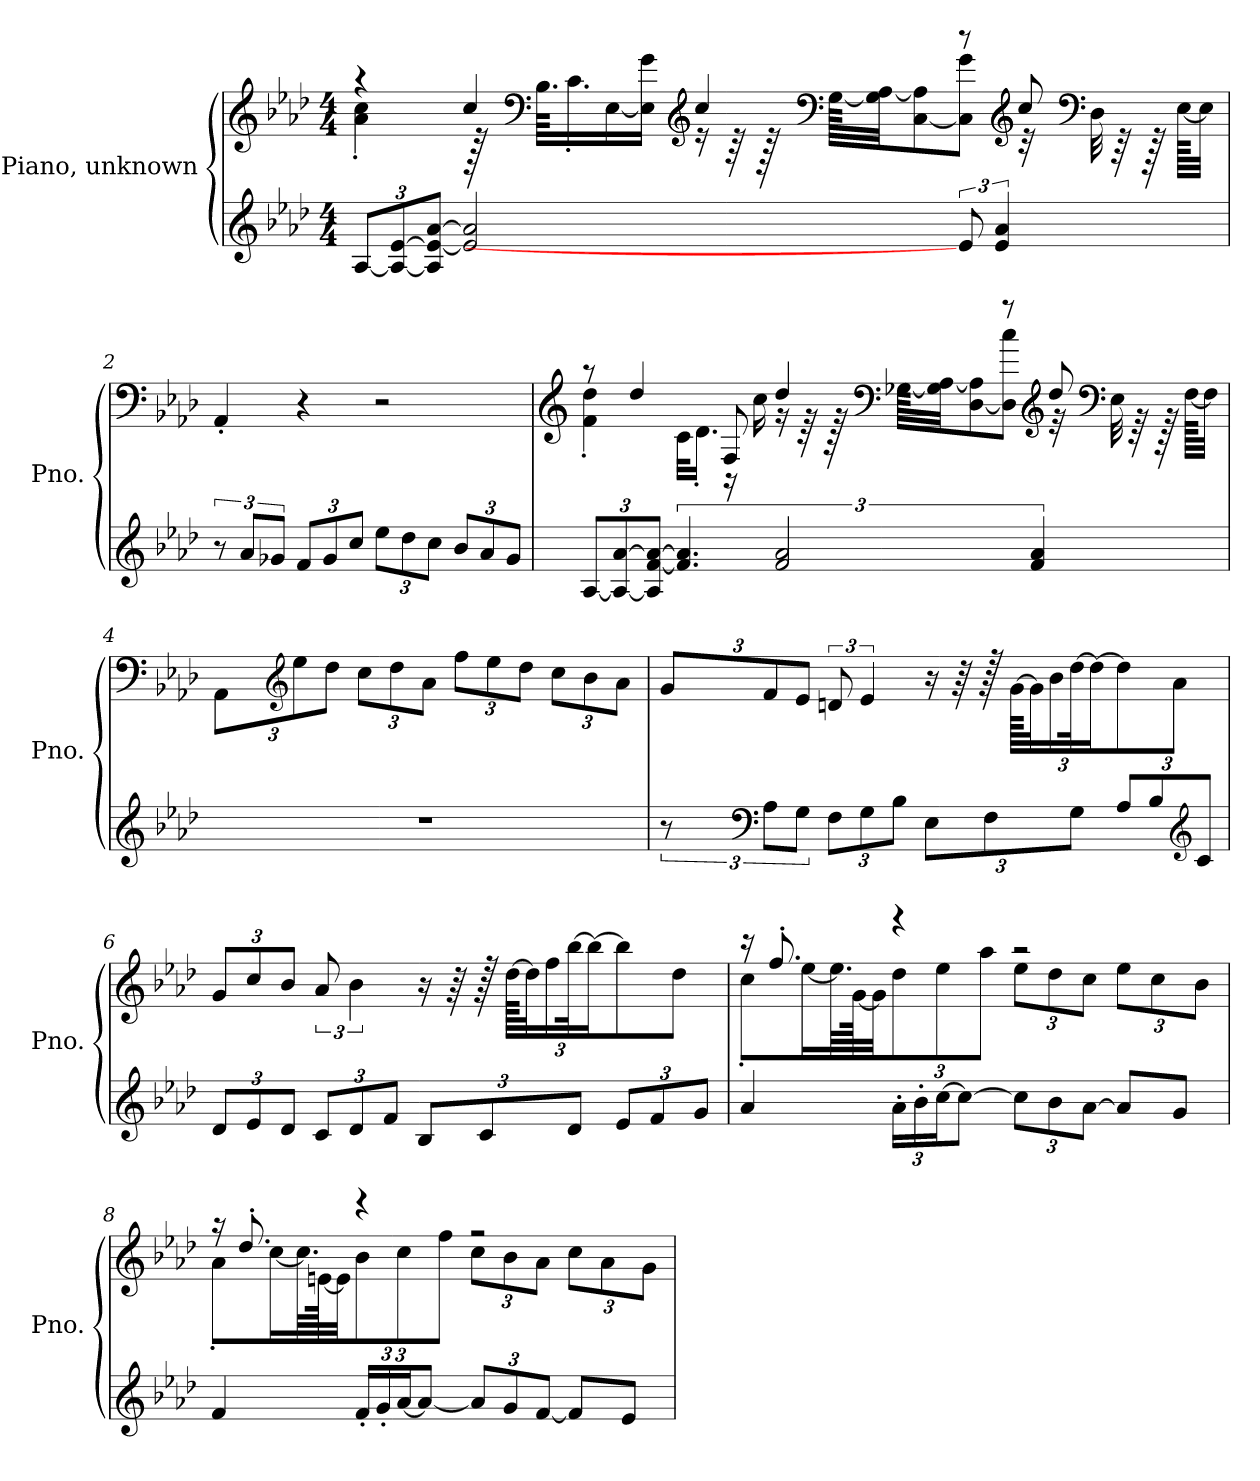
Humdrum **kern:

**kern	**kern
*part1	*part1
*staff2	*staff1
*I"Piano, unknown	*
*I'Pno.	*
*clefG2	*clefG2
*k[b-e-a-d-]	*k[b-e-a-d-]
*M4/4	*M4/4
*MM160	*MM160
=1	=1
*	*^
[12A-/L	4r	4a-\' 4cc\'
12A-/_ [12e-/	.	.
12A-/] 12e-/_ [12a-/J	.	.
2e-/] 2a-/]	4cc/	128r
*	*clefF4	*
.	.	64.B-\KKLL
.	.	16.c'\
.	.	[16E-\
.	.	16E-\] 16g\JJ
*	*clefG2	*
.	4cc/	16r
.	.	64r
.	.	128r
*	*clefF4	*
.	.	[128G\KKLLL
.	.	32G\] [32A-\JJ
.	.	[8C\ 8A-\]
12e-/]	8r	8C\] 8g\J
6e-/ 6a-/	.	.
*	*clefG2	*
.	8cc/	32r
*	*clefF4	*
.	.	32D-\
.	.	64r
.	.	128r
.	.	[128E-\KKLLL
.	.	32E-\JJJ]
*	*v	*v
!!LO:LB:g=z
=2	=2
12r	4AA-'/
12a-/L	.
12g-X/J	.
*Xbrackettup	*
12f/L	4r
12g-/	.
12cc/J	.
12ee-\L	2r
12dd-\	.
12cc\J	.
12b-/L	.
12a-/	.
12g-/J	.
!!LO:LB:g=z
=3	=3
*	*clefG2
*brackettup	*
*	*^
[12A-/L	8r	4f\' 4dd-\'
12A-/_ [12a-/	.	.
.	4dd-/	.
12A-/] [12f/ 12a-/_J	.	.
6.f/] 6.a-/]	.	32c\KLL
.	.	16.d-'\JJ
.	8F/	16r
.	.	16cc\
3f/ 3a-/	4dd-/	16r
.	.	64r
.	.	128r
*	*clefF4	*
.	.	[128G-X\KKLLL
.	.	32G-\] [32A-\JJ
.	.	[8D-\ 8A-\]
.	8r	8D-\] 8cc\J
6f/ 6a-/	.	.
*	*clefG2	*
.	8dd-/	32r
*	*clefF4	*
.	.	32E-\
.	.	64r
.	.	128r
.	.	[128F\KKLLL
.	.	32F\JJJ]
*	*v	*v
!!LO:LB:g=z
=4	=4
*	*Xbrackettup
1r	12AA-\L
*	*clefG2
.	12ee-\
.	12dd-\J
.	12cc\L
.	12dd-\
.	12a-\J
.	12ff\L
.	12ee-\
.	12dd-\J
.	12cc\L
.	12b-\
.	12a-\J
=5	=5
12r	12g/L
*clefF4	*
12A-\L	12f/
12G\J	12e-/J
*Xbrackettup	*brackettup
12F\L	12dn/
12G\	6e-/
12B-\J	.
12E-\L	16r
.	64r
.	128r
12F\	.
.	[128g\KKLLL
.	32g\J]
*	*Xbrackettup
.	24b-\
12G\J	[48dd-\K
.	16dd-\J_
12A-/L	8dd-\]
12B-/	.
.	8a-\J
*clefG2	*
12c/J	.
!!LO:LB:g=z
=6	=6
12d-/L	12g/L
12e-/	12cc/
12d-/J	12b-/J
*	*brackettup
12c/L	12a-/
12d-/	6b-\
12f/J	.
12B-/L	16r
.	64r
.	128r
12c/	.
.	[128dd-\KKLLL
.	32dd-\J]
*	*Xbrackettup
.	24ff\
12d-/J	[48bb-\K
.	16bb-\J_
12e-/L	8bb-\]
12f/	.
.	8dd-\J
12g/J	.
=7	=7
*	*^
4a-/	16r	8cc'\L
.	8.ff'/	.
.	.	[16ee-\L
.	.	64.ee-\LL]
.	.	[128g\JK
.	.	32g\JJ]
24a-'\LL	4r	12dd-\
24b-'\	.	.
[24cc\J	.	12ee-\
8cc\J_	.	.
.	.	12aa-\J
12cc\L]	2r	12ee-\L
12b-\	.	12dd-\
[12a-\J	.	12cc\J
8a-/L]	.	12ee-\L
.	.	12cc\
8g/J	.	.
.	.	12b-\J
!!LO:LB:g=z	!!
=8	=8	=8
4f/	16r	8a-'\L
.	8.dd-'/	.
.	.	[16cc\L
.	.	64.cc\LL]
.	.	[128en\JK
.	.	32e\JJ]
24f'/LL	4r	12b-\
24g'/	.	.
[24a-/J	.	12cc\
8a-/J_	.	.
.	.	12ff\J
12a-/L]	2r	12cc\L
12g/	.	12b-\
[12f/J	.	12a-\J
8f/L]	.	12cc\L
.	.	12a-\
8e-/J	.	.
.	.	12g\J
*	*v	*v
=	=
*-	*-
